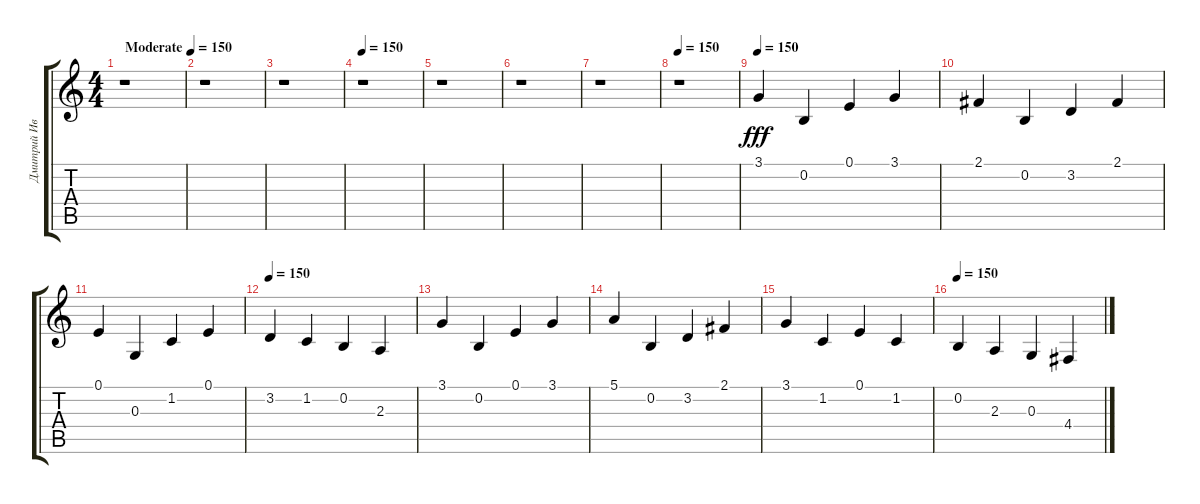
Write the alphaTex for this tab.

\track ("Дмитрий Иванов" "Дмитрий Ив") {instrument brightacousticpiano}
\staff {score tabs}
\tuning (E4 B3 G3 D3 A2 E2) {hide}
\ts (4 4)
\tempo (150 "Moderate")
\clef g2
\ks c
r.1{dy fff instrument brightacousticpiano} |
r.1 |
r.1 |
\tempo 150
r.1 |
r.1 |
r.1 |
r.1 |
\tempo 150
r.1 |
\tempo 150
3.1.4 0.2.4 0.1.4 3.1.4 |
2.1.4 0.2.4 3.2.4 2.1.4 |
0.1.4 0.3.4 1.2.4 0.1.4 |
\tempo 150
3.2.4 1.2.4 0.2.4 2.3.4 |
3.1.4 0.2.4 0.1.4 3.1.4 |
5.1.4 0.2.4 3.2.4 2.1.4 |
3.1.4 1.2.4 0.1.4 1.2.4 |
\tempo 150
0.2.4 2.3.4 0.3.4 4.4.4
